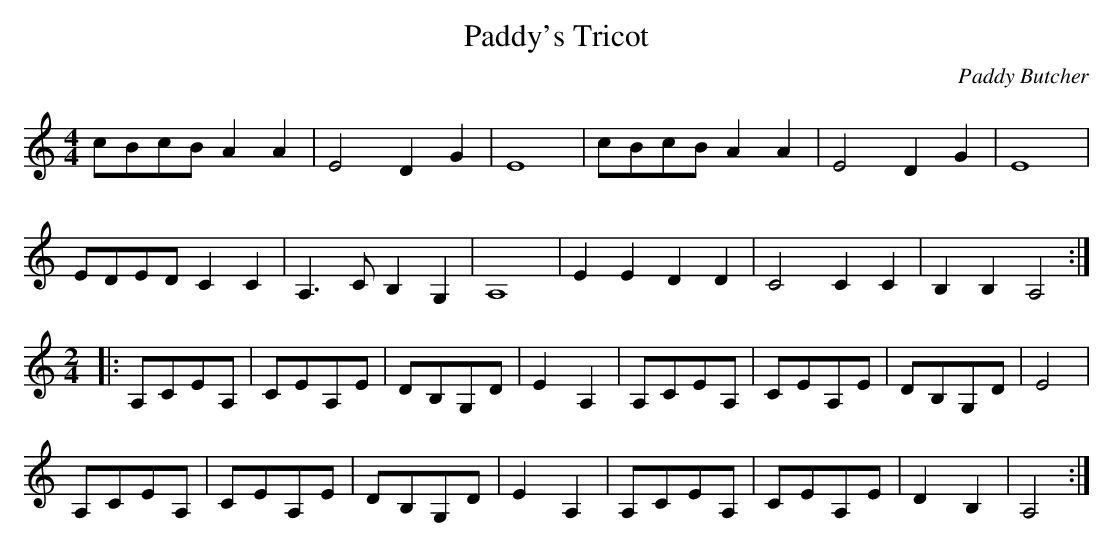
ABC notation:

X:1
T:Paddy's Tricot
C:Paddy Butcher
L:1/8
M:4/4
K:A minor
cBcB A2A2|E4 D2G2|E8|cBcB A2A2|E4 D2G2|E8|
EDED C2C2|A,3C B,2G,2|A,8|E2E2 D2D2|C4 C2C2|B,2B,2 A,4 :|
M:2/4
L:1/8
|:A,CEA,|CEA,E|DB,G,D|E2A,2|A,CEA,|CEA,E|DB,G,D|E4|
A,CEA,|CEA,E|DB,G,D|E2A,2|A,CEA,|CEA,E|D2B,2|A,4:|
